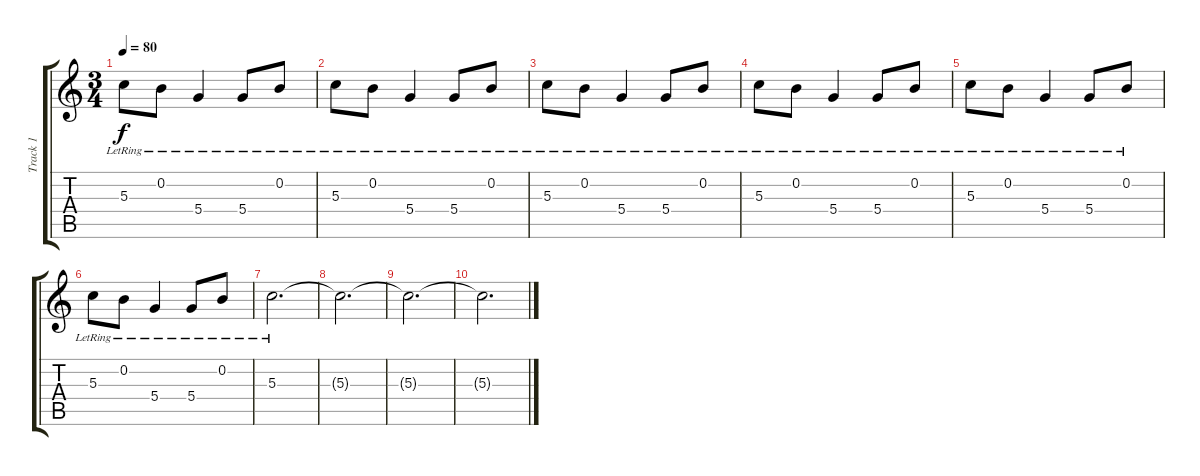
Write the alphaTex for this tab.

\track ("Track 1" "Track 1") {instrument electricguitarclean}
\staff {score tabs}
\tuning (E4 B3 G3 D3 A2 D2) {hide}
\ts (3 4)
\tempo 80
\clef g2
\ks c
5.3{lr}.8{dy f} 0.2{lr}.8 5.4{lr}.4 5.4{lr}.8 0.2{lr}.8 |
5.3{lr}.8 0.2{lr}.8 5.4{lr}.4 5.4{lr}.8 0.2{lr}.8 |
5.3{lr}.8 0.2{lr}.8 5.4{lr}.4 5.4{lr}.8 0.2{lr}.8 |
5.3{lr}.8 0.2{lr}.8 5.4{lr}.4 5.4{lr}.8 0.2{lr}.8 |
5.3{lr}.8 0.2{lr}.8 5.4{lr}.4 5.4{lr}.8 0.2{lr}.8 |
5.3{lr}.8 0.2{lr}.8 5.4{lr}.4 5.4{lr}.8 0.2{lr}.8 |
5.3{lr}.2{d} |
5.3{t}.2{d} |
5.3{t}.2{d} |
5.3{t}.2{d}
